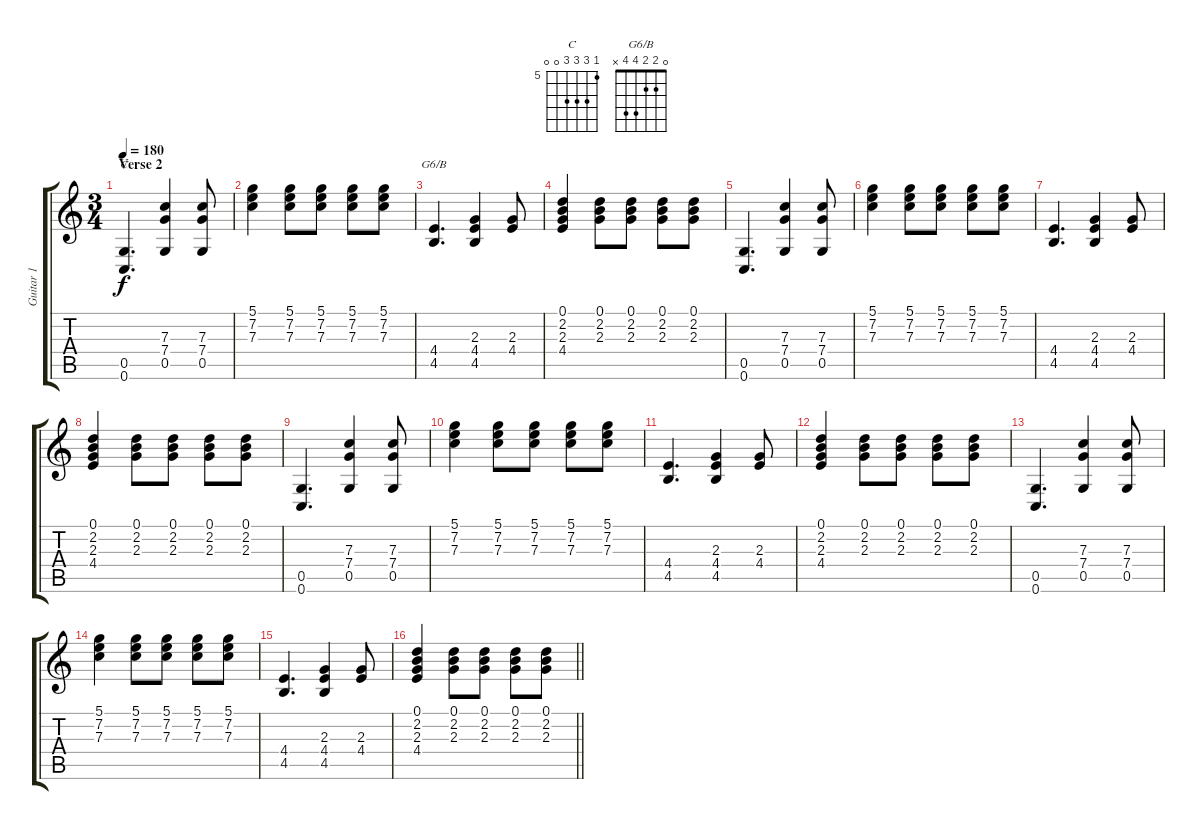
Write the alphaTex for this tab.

\track ("Guitar 1" "Guitar 1") {instrument electricguitarjazz}
\staff {score tabs}
\tuning (D4 A3 F3 C3 G2 C2) {hide}
\chord ("C" 5 7 7 7 0 0) {firstfret 5}
\chord ("G6/B" 0 2 2 4 4 x)
\ts (3 4)
\section ("" "Verse 2")
\tempo 180
\clef g2
\ks c
(0.5 0.6).4{d ch "C" dy f} (7.3 7.4 0.5).4 (7.3 7.4 0.5).8 |
(5.1 7.2 7.3).4 (5.1 7.2 7.3).8 (5.1 7.2 7.3).8 (5.1 7.2 7.3).8 (5.1 7.2 7.3).8 |
(4.4 4.5).4{d ch "G6/B"} (2.3 4.4 4.5).4 (2.3 4.4).8 |
(0.1 2.2 2.3 4.4).4 (0.1 2.2 2.3).8 (0.1 2.2 2.3).8 (0.1 2.2 2.3).8 (0.1 2.2 2.3).8 |
(0.5 0.6).4{d} (7.3 7.4 0.5).4 (7.3 7.4 0.5).8 |
(5.1 7.2 7.3).4 (5.1 7.2 7.3).8 (5.1 7.2 7.3).8 (5.1 7.2 7.3).8 (5.1 7.2 7.3).8 |
(4.4 4.5).4{d} (2.3 4.4 4.5).4 (2.3 4.4).8 |
(0.1 2.2 2.3 4.4).4 (0.1 2.2 2.3).8 (0.1 2.2 2.3).8 (0.1 2.2 2.3).8 (0.1 2.2 2.3).8 |
(0.5 0.6).4{d} (7.3 7.4 0.5).4 (7.3 7.4 0.5).8 |
(5.1 7.2 7.3).4 (5.1 7.2 7.3).8 (5.1 7.2 7.3).8 (5.1 7.2 7.3).8 (5.1 7.2 7.3).8 |
(4.4 4.5).4{d} (2.3 4.4 4.5).4 (2.3 4.4).8 |
(0.1 2.2 2.3 4.4).4 (0.1 2.2 2.3).8 (0.1 2.2 2.3).8 (0.1 2.2 2.3).8 (0.1 2.2 2.3).8 |
(0.5 0.6).4{d} (7.3 7.4 0.5).4 (7.3 7.4 0.5).8 |
(5.1 7.2 7.3).4 (5.1 7.2 7.3).8 (5.1 7.2 7.3).8 (5.1 7.2 7.3).8 (5.1 7.2 7.3).8 |
(4.4 4.5).4{d} (2.3 4.4 4.5).4 (2.3 4.4).8 |
\barLineRight lightlight
(0.1 2.2 2.3 4.4).4 (0.1 2.2 2.3).8 (0.1 2.2 2.3).8 (0.1 2.2 2.3).8 (0.1 2.2 2.3).8
